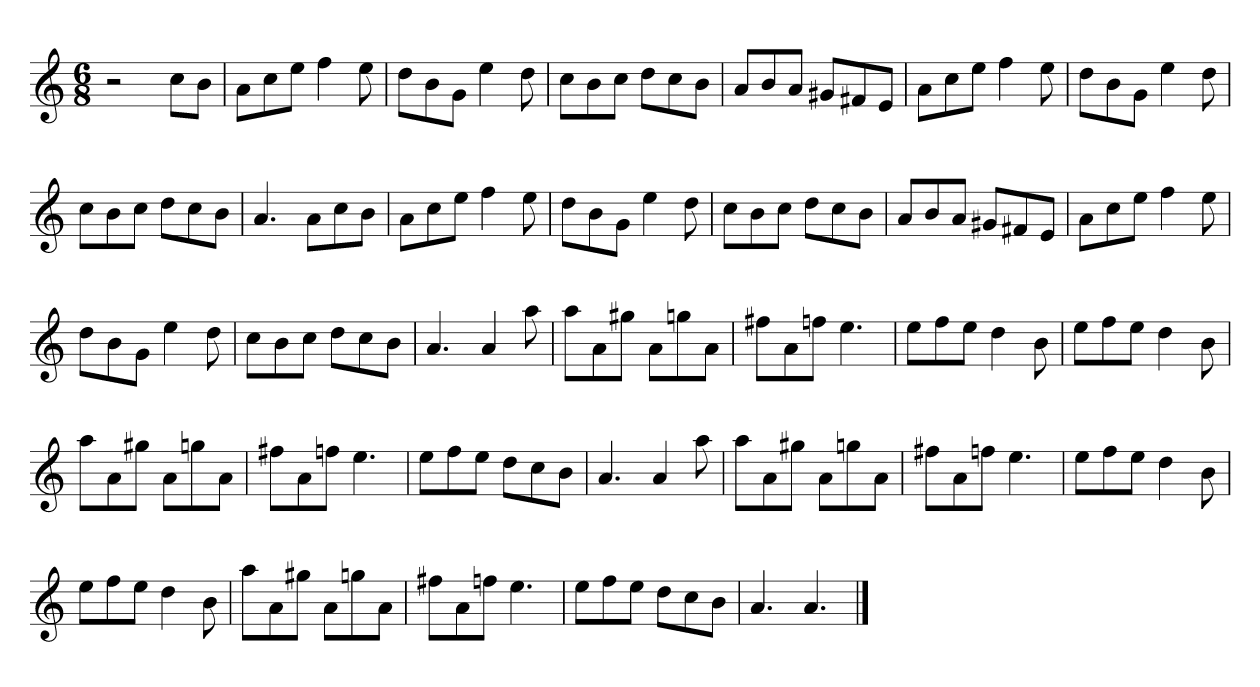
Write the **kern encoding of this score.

**kern
*part1
*staff1
*clefG2
*k[]
*M6/8
=
2r
8cc\L
8b\J
=
8a\L
8cc\
8ee\J
4ff\
8ee\
=
8dd\L
8b\
8g\J
4ee\
8dd\
=
8cc\L
8b\
8cc\J
8dd\L
8cc\
8b\J
=
8a/L
8b/
8a/J
8g#X/L
8f#X/
8e/J
=
8a\L
8cc\
8ee\J
4ff\
8ee\
=
8dd\L
8b\
8g\J
4ee\
8dd\
=
8cc\L
8b\
8cc\J
8dd\L
8cc\
8b\J
=
4.a/
8a\L
8cc\
8b\J
=
8a\L
8cc\
8ee\J
4ff\
8ee\
=
8dd\L
8b\
8g\J
4ee\
8dd\
=
8cc\L
8b\
8cc\J
8dd\L
8cc\
8b\J
=
8a/L
8b/
8a/J
8g#X/L
8f#X/
8e/J
=
8a\L
8cc\
8ee\J
4ff\
8ee\
=
8dd\L
8b\
8g\J
4ee\
8dd\
=
8cc\L
8b\
8cc\J
8dd\L
8cc\
8b\J
=
4.a/
4a/
8aa\
=
8aa\L
8a\
8gg#X\J
8a\L
8ggn\
8a\J
=
8ff#X\L
8a\
8ffn\J
4.ee\
=
8ee\L
8ff\
8ee\J
4dd\
8b\
=
8ee\L
8ff\
8ee\J
4dd\
8b\
=
8aa\L
8a\
8gg#X\J
8a\L
8ggn\
8a\J
=
8ff#X\L
8a\
8ffn\J
4.ee\
=
8ee\L
8ff\
8ee\J
8dd\L
8cc\
8b\J
=
4.a/
4a/
8aa\
=
8aa\L
8a\
8gg#X\J
8a\L
8ggn\
8a\J
=
8ff#X\L
8a\
8ffn\J
4.ee\
=
8ee\L
8ff\
8ee\J
4dd\
8b\
=
8ee\L
8ff\
8ee\J
4dd\
8b\
=
8aa\L
8a\
8gg#X\J
8a\L
8ggn\
8a\J
=
8ff#X\L
8a\
8ffn\J
4.ee\
=
8ee\L
8ff\
8ee\J
8dd\L
8cc\
8b\J
=
4.a/
4.a/
==
*-
